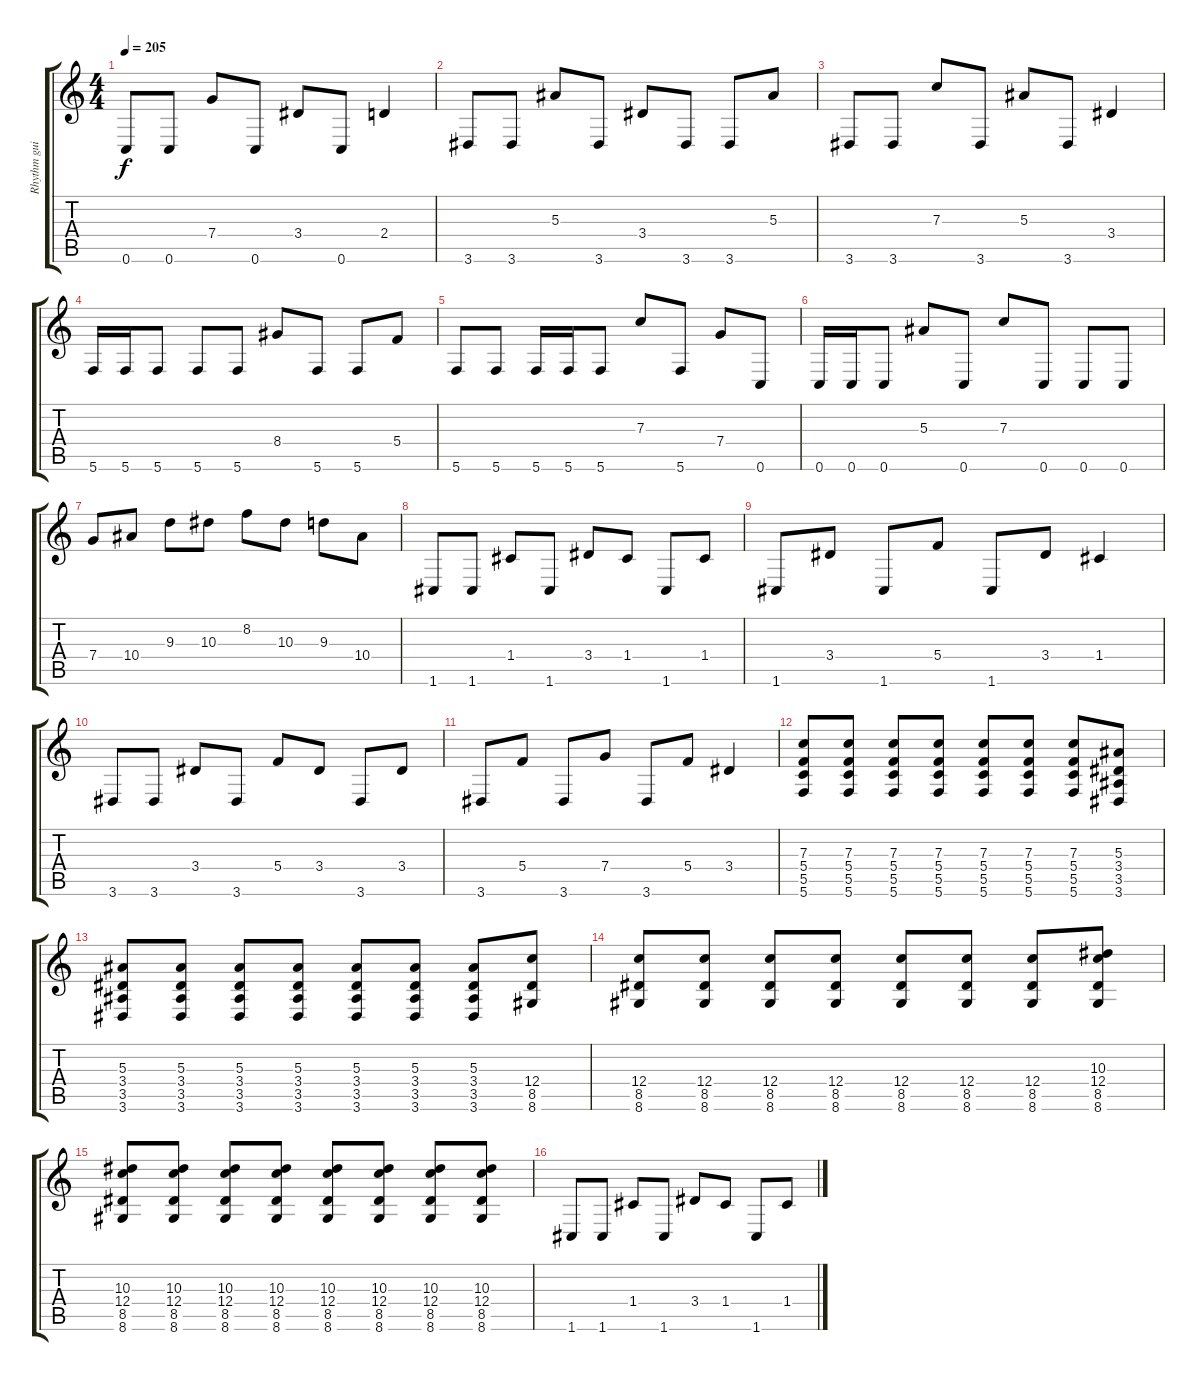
\track ("Rhythm guitar right" "Rhythm gui") {instrument overdrivenguitar}
\staff {score tabs}
\tuning (D4 A3 F3 C3 G2 C2) {hide}
\ts (4 4)
\tempo 205
\clef g2
\ks c
0.6.8{dy f} 0.6.8 7.4.8 0.6.8 3.4.8 0.6.8 2.4.4 |
3.6.8 3.6.8 5.3.8 3.6.8 3.4.8 3.6.8 3.6.8 5.3.8 |
3.6.8 3.6.8 7.3.8 3.6.8 5.3.8 3.6.8 3.4.4 |
5.6.16 5.6.16 5.6.8 5.6.8 5.6.8 8.4.8 5.6.8 5.6.8 5.4.8 |
5.6.8 5.6.8 5.6.16 5.6.16 5.6.8 7.3.8 5.6.8 7.4.8 0.6.8 |
0.6.16 0.6.16 0.6.8 5.3.8 0.6.8 7.3.8 0.6.8 0.6.8 0.6.8 |
7.4.8 10.4.8 9.3.8 10.3.8 8.2.8 10.3.8 9.3.8 10.4.8 |
1.6.8 1.6.8 1.4.8 1.6.8 3.4.8 1.4.8 1.6.8 1.4.8 |
1.6.8 3.4.8 1.6.8 5.4.8 1.6.8 3.4.8 1.4.4 |
3.6.8 3.6.8 3.4.8 3.6.8 5.4.8 3.4.8 3.6.8 3.4.8 |
3.6.8 5.4.8 3.6.8 7.4.8 3.6.8 5.4.8 3.4.4 |
(7.3 5.4 5.5 5.6).8 (7.3 5.4 5.5 5.6).8 (7.3 5.4 5.5 5.6).8 (7.3 5.4 5.5 5.6).8 (7.3 5.4 5.5 5.6).8 (7.3 5.4 5.5 5.6).8 (7.3 5.4 5.5 5.6).8 (5.3 3.4 3.5 3.6).8 |
(5.3 3.4 3.5 3.6).8 (5.3 3.4 3.5 3.6).8 (5.3 3.4 3.5 3.6).8 (5.3 3.4 3.5 3.6).8 (5.3 3.4 3.5 3.6).8 (5.3 3.4 3.5 3.6).8 (5.3 3.4 3.5 3.6).8 (12.4 8.5 8.6).8 |
(12.4 8.5 8.6).8 (12.4 8.5 8.6).8 (12.4 8.5 8.6).8 (12.4 8.5 8.6).8 (12.4 8.5 8.6).8 (12.4 8.5 8.6).8 (12.4 8.5 8.6).8 (10.3 12.4 8.5 8.6).8 |
(10.3 12.4 8.5 8.6).8 (10.3 12.4 8.5 8.6).8 (10.3 12.4 8.5 8.6).8 (10.3 12.4 8.5 8.6).8 (10.3 12.4 8.5 8.6).8 (10.3 12.4 8.5 8.6).8 (10.3 12.4 8.5 8.6).8 (10.3 12.4 8.5 8.6).8 |
1.6.8 1.6.8 1.4.8 1.6.8 3.4.8 1.4.8 1.6.8 1.4.8
